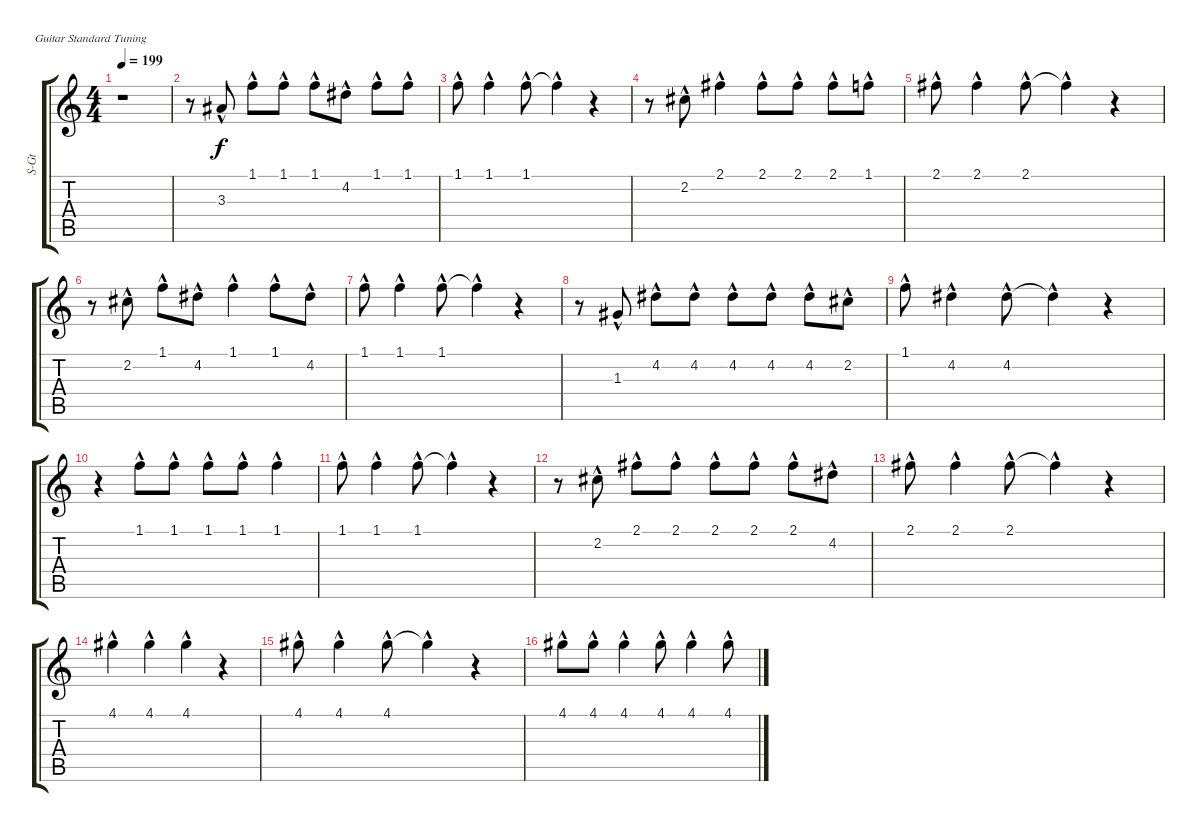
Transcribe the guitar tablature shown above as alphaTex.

\track ("Dexter voice" "S-Gt") {instrument tenorsax}
\staff {score tabs}
\tuning (E4 B3 G3 D3 A2 E2)
\displaytranspose 12
\ts (4 4)
\tempo 199
\clef g2
\ks c
r.1{dy f} |
r.8 3.3{hac}.8 1.1{hac}.8 1.1{hac}.8 1.1{hac}.8 4.2{hac}.8 1.1{hac}.8 1.1{hac}.8 |
1.1{hac}.8 1.1{hac}.4 1.1{hac}.8 1.1{hac t}.4 r.4 |
r.8 2.2{hac}.8 2.1{hac}.4 2.1{hac}.8 2.1{hac}.8 2.1{hac}.8 1.1{hac}.8 |
2.1{hac}.8 2.1{hac}.4 2.1{hac}.8 2.1{hac t}.4 r.4 |
r.8 2.2{hac}.8 1.1{hac}.8 4.2{hac}.8 1.1{hac}.4 1.1{hac}.8 4.2{hac}.8 |
1.1{hac}.8 1.1{hac}.4 1.1{hac}.8 1.1{hac t}.4 r.4 |
r.8 1.3{hac}.8 4.2{hac}.8 4.2{hac}.8 4.2{hac}.8 4.2{hac}.8 4.2{hac}.8 2.2{hac}.8 |
1.1{hac}.8 4.2{hac}.4 4.2{hac}.8 4.2{hac t}.4 r.4 |
r.4 1.1{hac}.8 1.1{hac}.8 1.1{hac}.8 1.1{hac}.8 1.1{hac}.4 |
1.1{hac}.8 1.1{hac}.4 1.1{hac}.8 1.1{hac t}.4 r.4 |
r.8 2.2{hac}.8 2.1{hac}.8 2.1{hac}.8 2.1{hac}.8 2.1{hac}.8 2.1{hac}.8 4.2{hac}.8 |
2.1{hac}.8 2.1{hac}.4 2.1{hac}.8 2.1{hac t}.4 r.4 |
4.1{hac}.4 4.1{hac}.4 4.1{hac}.4 r.4 |
4.1{hac}.8 4.1{hac}.4 4.1{hac}.8 4.1{hac t}.4 r.4 |
4.1{hac}.8 4.1{hac}.8 4.1{hac}.4 4.1{hac}.8 4.1{hac}.4 4.1{hac}.8
